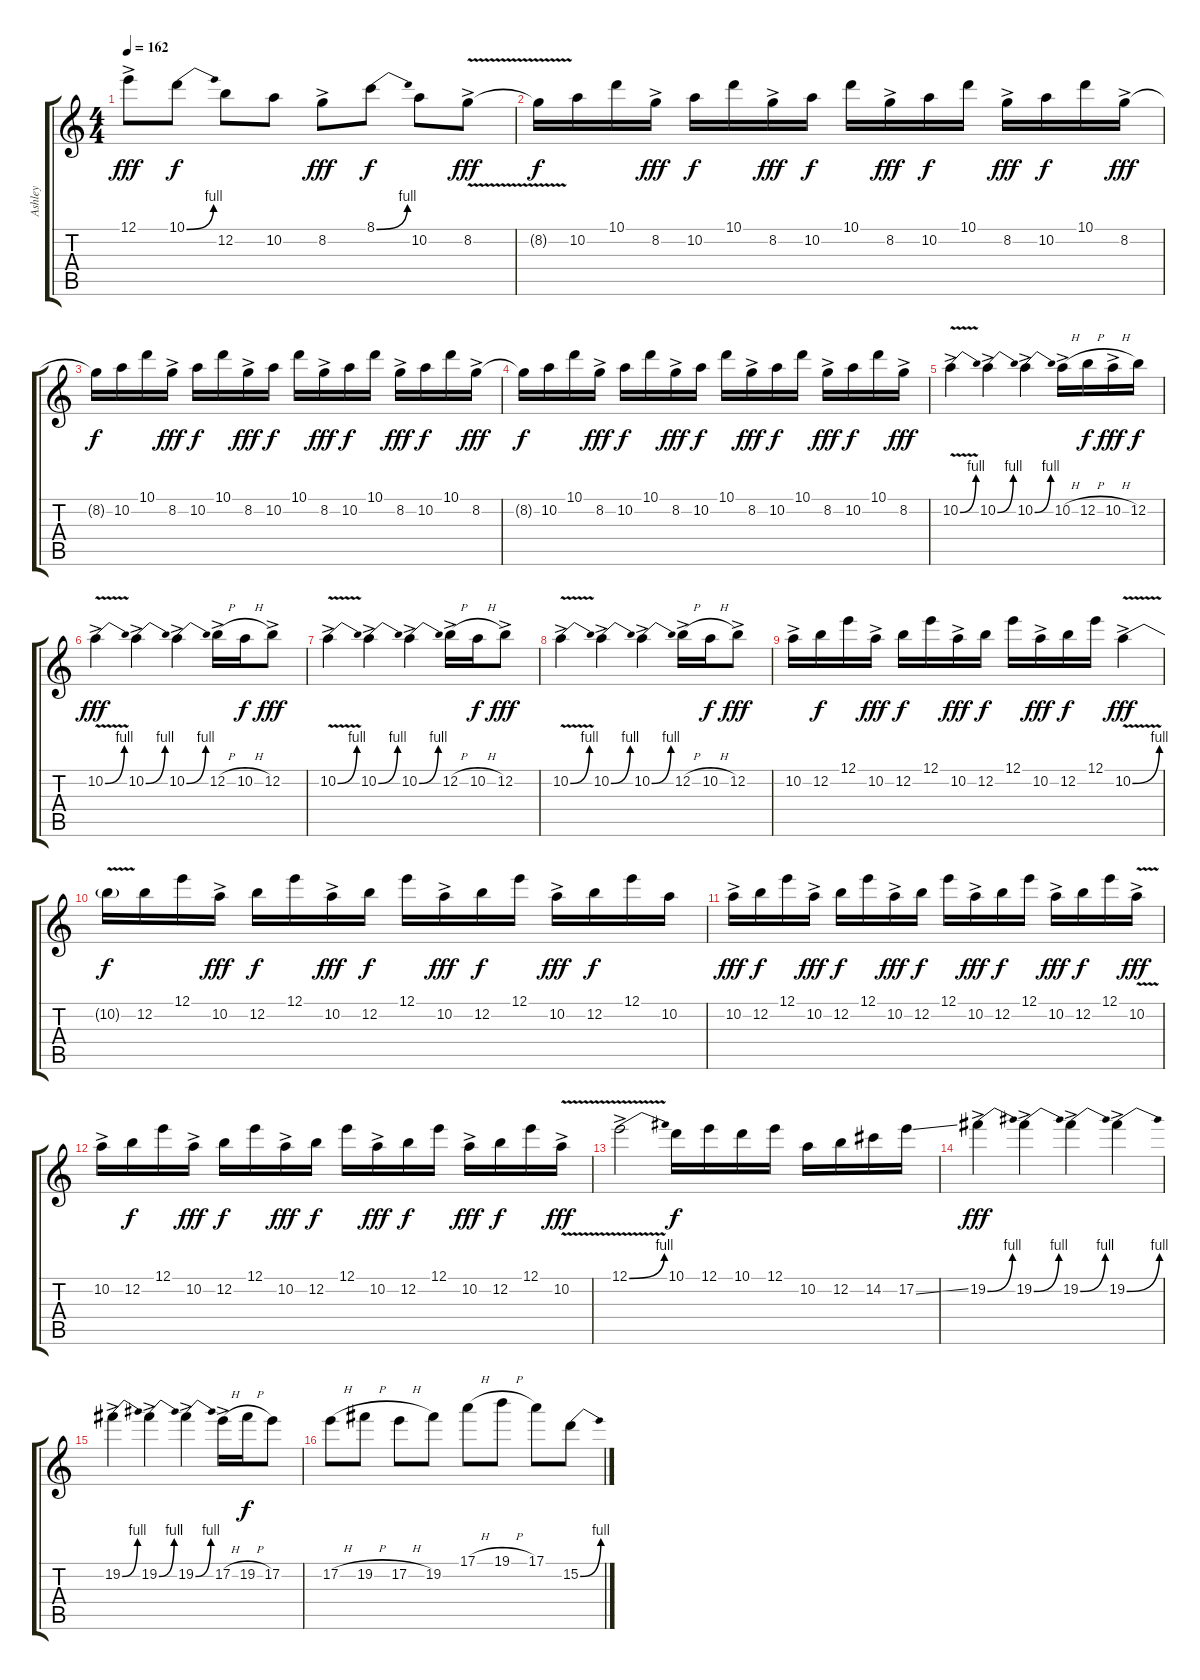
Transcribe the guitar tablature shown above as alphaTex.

\track ("Ashley" "Ashley") {instrument distortionguitar}
\staff {score tabs}
\tuning (E4 B3 G3 D3 A2 E2) {hide}
\ts (4 4)
\tempo 162
\clef g2
\ks c
12.1{ac}.8{dy fff} 10.1{be (bend 0 0 60 4)}.8{dy f} 12.2.8 10.2.8 8.2{ac}.8{dy fff} 8.1{be (bend 0 0 60 4)}.8{dy f} 10.2.8 8.2{v ac}.8{dy fff} |
8.2{t}.16{dy f} 10.2.16 10.1.16 8.2{ac}.16{dy fff} 10.2.16{dy f} 10.1.16 8.2{ac}.16{dy fff} 10.2.16{dy f} 10.1.16 8.2{ac}.16{dy fff} 10.2.16{dy f} 10.1.16 8.2{ac}.16{dy fff} 10.2.16{dy f} 10.1.16 8.2{ac}.16{dy fff} |
8.2{t}.16{dy f} 10.2.16 10.1.16 8.2{ac}.16{dy fff} 10.2.16{dy f} 10.1.16 8.2{ac}.16{dy fff} 10.2.16{dy f} 10.1.16 8.2{ac}.16{dy fff} 10.2.16{dy f} 10.1.16 8.2{ac}.16{dy fff} 10.2.16{dy f} 10.1.16 8.2{ac}.16{dy fff} |
8.2{t}.16{dy f} 10.2.16 10.1.16 8.2{ac}.16{dy fff} 10.2.16{dy f} 10.1.16 8.2{ac}.16{dy fff} 10.2.16{dy f} 10.1.16 8.2{ac}.16{dy fff} 10.2.16{dy f} 10.1.16 8.2{ac}.16{dy fff} 10.2.16{dy f} 10.1.16 8.2{ac}.16{dy fff} |
10.2{be (bend 0 0 60 4) v ac}.4 10.2{be (bend 0 0 60 4) ac}.4 10.2{be (bend 0 0 60 4) ac}.4 10.2{h ac}.16 12.2{h}.16{dy f} 10.2{h ac}.16{dy fff} 12.2.16{dy f} |
10.2{be (bend 0 0 60 4) v ac}.4{dy fff} 10.2{be (bend 0 0 60 4) ac}.4 10.2{be (bend 0 0 60 4) ac}.4 12.2{h ac}.16 10.2{h}.16{dy f} 12.2{ac}.8{dy fff} |
10.2{be (bend 0 0 60 4) v ac}.4 10.2{be (bend 0 0 60 4) ac}.4 10.2{be (bend 0 0 60 4) ac}.4 12.2{h ac}.16 10.2{h}.16{dy f} 12.2{ac}.8{dy fff} |
10.2{be (bend 0 0 60 4) v ac}.4 10.2{be (bend 0 0 60 4) ac}.4 10.2{be (bend 0 0 60 4) ac}.4 12.2{h ac}.16 10.2{h}.16{dy f} 12.2{ac}.8{dy fff} |
10.2{ac}.16 12.2.16{dy f} 12.1.16 10.2{ac}.16{dy fff} 12.2.16{dy f} 12.1.16 10.2{ac}.16{dy fff} 12.2.16{dy f} 12.1.16 10.2{ac}.16{dy fff} 12.2.16{dy f} 12.1.16 10.2{be (bend 0 0 60 4) v ac}.4{dy fff} |
10.2{t}.16{dy f} 12.2.16 12.1.16 10.2{ac}.16{dy fff} 12.2.16{dy f} 12.1.16 10.2{ac}.16{dy fff} 12.2.16{dy f} 12.1.16 10.2{ac}.16{dy fff} 12.2.16{dy f} 12.1.16 10.2{ac}.16{dy fff} 12.2.16{dy f} 12.1.16 10.2.16 |
10.2{ac}.16{dy fff} 12.2.16{dy f} 12.1.16 10.2{ac}.16{dy fff} 12.2.16{dy f} 12.1.16 10.2{ac}.16{dy fff} 12.2.16{dy f} 12.1.16 10.2{ac}.16{dy fff} 12.2.16{dy f} 12.1.16 10.2{ac}.16{dy fff} 12.2.16{dy f} 12.1.16 10.2{v ac}.16{dy fff} |
10.2{ac}.16 12.2.16{dy f} 12.1.16 10.2{ac}.16{dy fff} 12.2.16{dy f} 12.1.16 10.2{ac}.16{dy fff} 12.2.16{dy f} 12.1.16 10.2{ac}.16{dy fff} 12.2.16{dy f} 12.1.16 10.2{ac}.16{dy fff} 12.2.16{dy f} 12.1.16 10.2{v ac}.16{dy fff} |
12.1{be (bend 0 0 60 4) v ac}.2 10.1.16{dy f} 12.1.16 10.1.16 12.1.16 10.2.16 12.2.16 14.2.16 17.2{ss}.16 |
19.2{be (bend 0 0 60 4) ac}.4{dy fff} 19.2{be (bend 0 0 60 4) ac}.4 19.2{be (bend 0 0 60 4) ac}.4 19.2{be (bend 0 0 60 4) ac}.4 |
19.2{be (bend 0 0 60 4) ac}.4 19.2{be (bend 0 0 60 4) ac}.4 19.2{be (bend 0 0 60 4) ac}.4 17.2{h ac}.16 19.2{h}.16{dy f} 17.2.8 |
17.2{h}.8 19.2{h}.8 17.2{h}.8 19.2.8 17.1{h}.8 19.1{h}.8 17.1.8 15.2{be (bend 0 0 60 4)}.8
